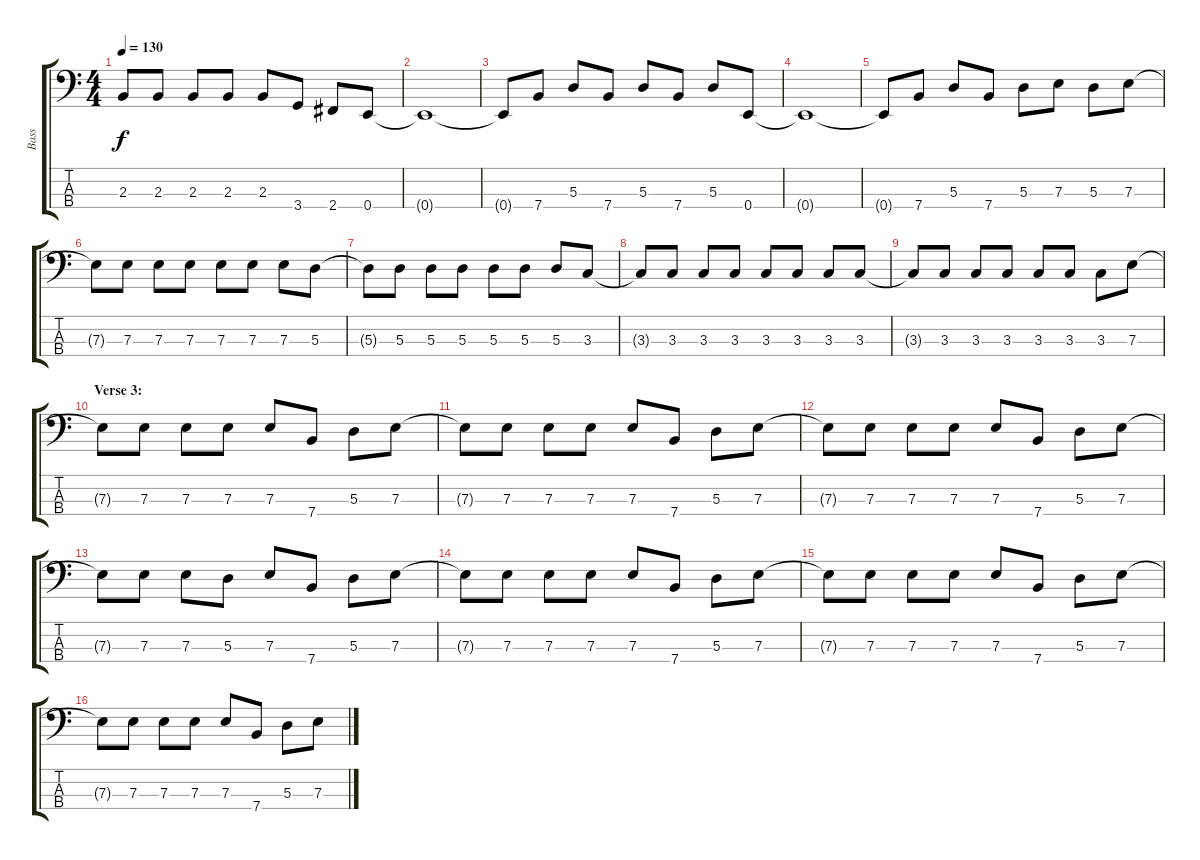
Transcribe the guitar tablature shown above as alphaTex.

\track ("Bass" "Bass") {instrument electricbasspick}
\staff {score tabs}
\tuning (G2 D2 A1 E1) {hide}
\ts (4 4)
\tempo 130
\clef f4
\ks c
2.3.8{dy f} 2.3.8 2.3.8 2.3.8 2.3.8 3.4.8 2.4.8 0.4.8 |
0.4{t}.1 |
0.4{t}.8 7.4.8 5.3.8 7.4.8 5.3.8 7.4.8 5.3.8 0.4.8 |
0.4{t}.1 |
0.4{t}.8 7.4.8 5.3.8 7.4.8 5.3.8 7.3.8 5.3.8 7.3.8 |
7.3{t}.8 7.3.8 7.3.8 7.3.8 7.3.8 7.3.8 7.3.8 5.3.8 |
5.3{t}.8 5.3.8 5.3.8 5.3.8 5.3.8 5.3.8 5.3.8 3.3.8 |
3.3{t}.8 3.3.8 3.3.8 3.3.8 3.3.8 3.3.8 3.3.8 3.3.8 |
3.3{t}.8 3.3.8 3.3.8 3.3.8 3.3.8 3.3.8 3.3.8 7.3.8 |
\section ("" "Verse 3:")
7.3{t}.8 7.3.8 7.3.8 7.3.8 7.3.8 7.4.8 5.3.8 7.3.8 |
7.3{t}.8 7.3.8 7.3.8 7.3.8 7.3.8 7.4.8 5.3.8 7.3.8 |
7.3{t}.8 7.3.8 7.3.8 7.3.8 7.3.8 7.4.8 5.3.8 7.3.8 |
7.3{t}.8 7.3.8 7.3.8 5.3.8 7.3.8 7.4.8 5.3.8 7.3.8 |
7.3{t}.8 7.3.8 7.3.8 7.3.8 7.3.8 7.4.8 5.3.8 7.3.8 |
7.3{t}.8 7.3.8 7.3.8 7.3.8 7.3.8 7.4.8 5.3.8 7.3.8 |
7.3{t}.8 7.3.8 7.3.8 7.3.8 7.3.8 7.4.8 5.3.8 7.3.8
